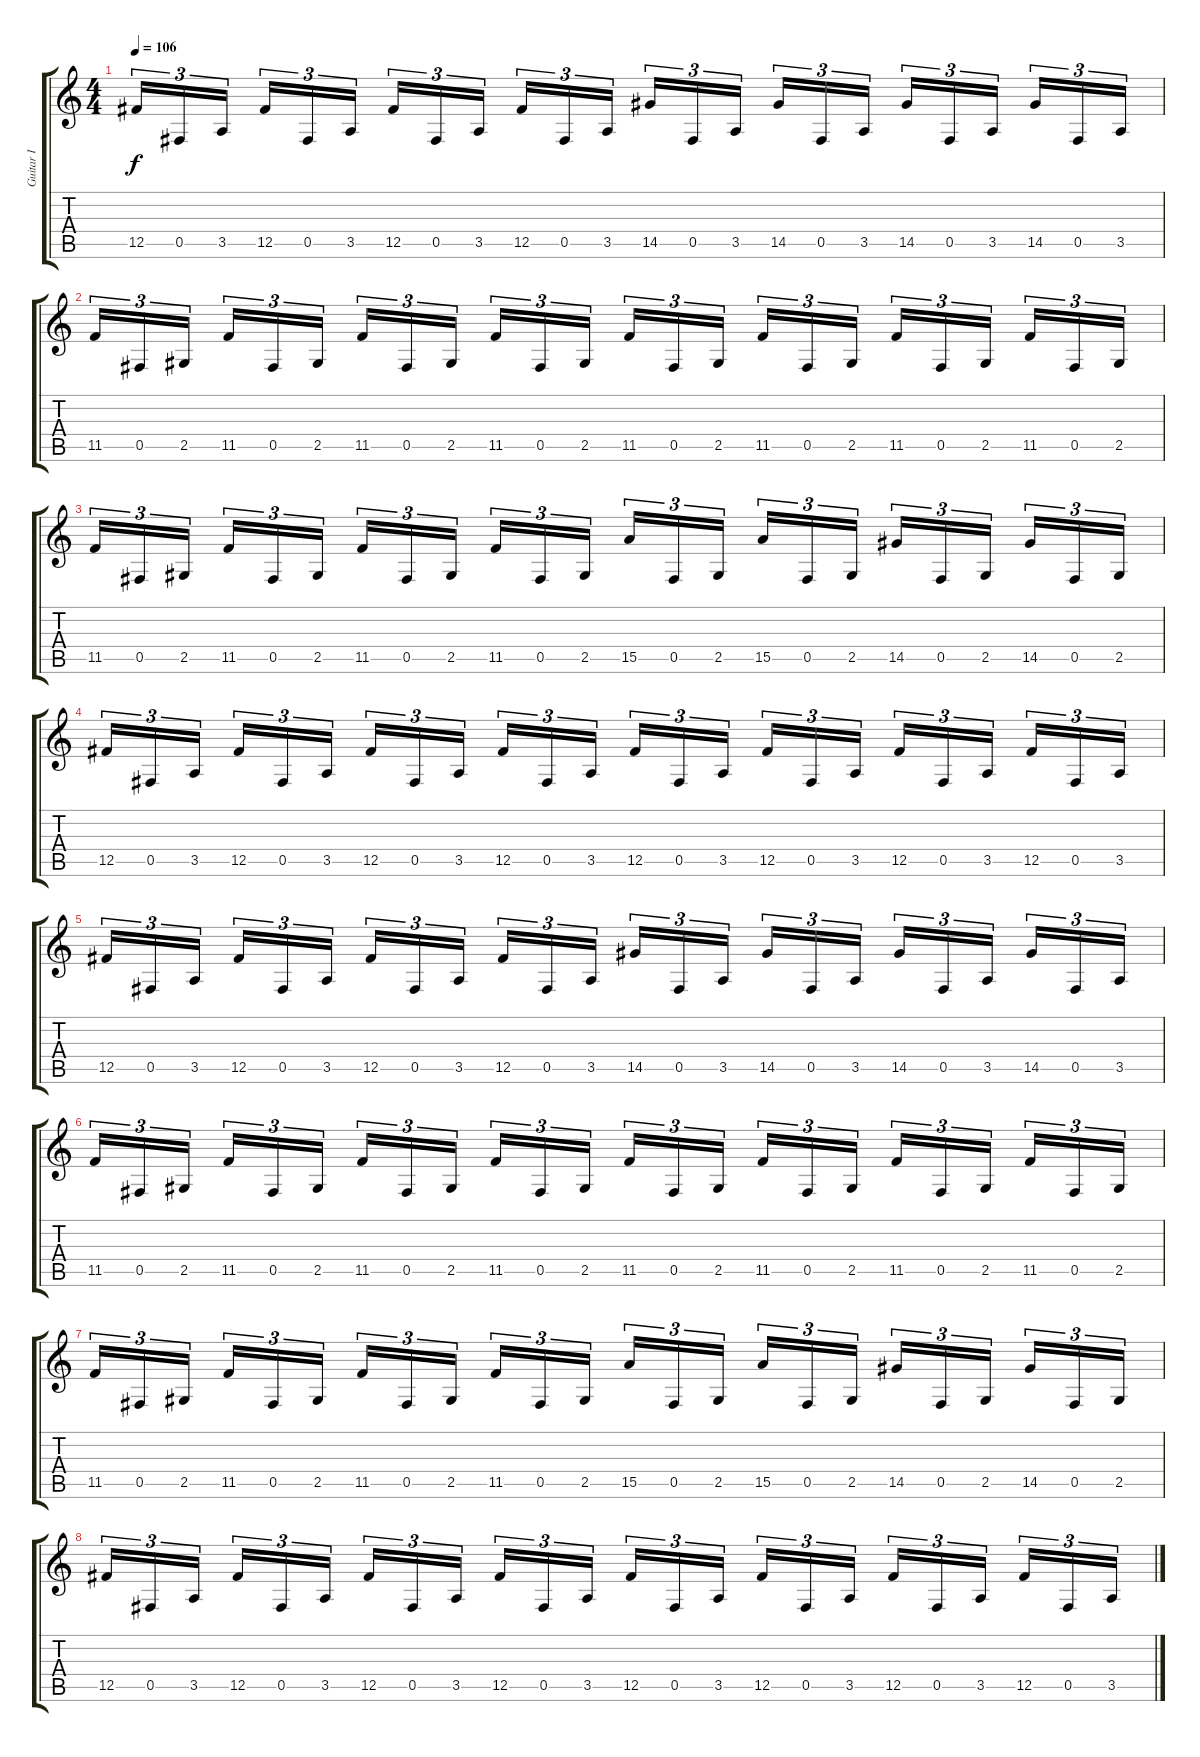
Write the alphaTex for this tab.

\track ("Guitar I" "Guitar I") {instrument distortionguitar}
\staff {score tabs}
\tuning (Db4 Ab3 E3 B2 Gb2 B1) {hide}
\ts (4 4)
\tempo 106
\clef g2
\ks c
12.5.16{tu (3 2) dy f} 0.5.16{tu (3 2)} 3.5.16{tu (3 2) beam splitsecondary} 12.5.16{tu (3 2)} 0.5.16{tu (3 2)} 3.5.16{tu (3 2)} 12.5.16{tu (3 2)} 0.5.16{tu (3 2)} 3.5.16{tu (3 2) beam splitsecondary} 12.5.16{tu (3 2)} 0.5.16{tu (3 2)} 3.5.16{tu (3 2)} 14.5.16{tu (3 2)} 0.5.16{tu (3 2)} 3.5.16{tu (3 2) beam splitsecondary} 14.5.16{tu (3 2)} 0.5.16{tu (3 2)} 3.5.16{tu (3 2)} 14.5.16{tu (3 2)} 0.5.16{tu (3 2)} 3.5.16{tu (3 2) beam splitsecondary} 14.5.16{tu (3 2)} 0.5.16{tu (3 2)} 3.5.16{tu (3 2)} |
11.5.16{tu (3 2)} 0.5.16{tu (3 2)} 2.5.16{tu (3 2) beam splitsecondary} 11.5.16{tu (3 2)} 0.5.16{tu (3 2)} 2.5.16{tu (3 2)} 11.5.16{tu (3 2)} 0.5.16{tu (3 2)} 2.5.16{tu (3 2) beam splitsecondary} 11.5.16{tu (3 2)} 0.5.16{tu (3 2)} 2.5.16{tu (3 2)} 11.5.16{tu (3 2)} 0.5.16{tu (3 2)} 2.5.16{tu (3 2) beam splitsecondary} 11.5.16{tu (3 2)} 0.5.16{tu (3 2)} 2.5.16{tu (3 2)} 11.5.16{tu (3 2)} 0.5.16{tu (3 2)} 2.5.16{tu (3 2) beam splitsecondary} 11.5.16{tu (3 2)} 0.5.16{tu (3 2)} 2.5.16{tu (3 2)} |
11.5.16{tu (3 2)} 0.5.16{tu (3 2)} 2.5.16{tu (3 2) beam splitsecondary} 11.5.16{tu (3 2)} 0.5.16{tu (3 2)} 2.5.16{tu (3 2)} 11.5.16{tu (3 2)} 0.5.16{tu (3 2)} 2.5.16{tu (3 2) beam splitsecondary} 11.5.16{tu (3 2)} 0.5.16{tu (3 2)} 2.5.16{tu (3 2)} 15.5.16{tu (3 2)} 0.5.16{tu (3 2)} 2.5.16{tu (3 2) beam splitsecondary} 15.5.16{tu (3 2)} 0.5.16{tu (3 2)} 2.5.16{tu (3 2)} 14.5.16{tu (3 2)} 0.5.16{tu (3 2)} 2.5.16{tu (3 2) beam splitsecondary} 14.5.16{tu (3 2)} 0.5.16{tu (3 2)} 2.5.16{tu (3 2)} |
12.5.16{tu (3 2)} 0.5.16{tu (3 2)} 3.5.16{tu (3 2) beam splitsecondary} 12.5.16{tu (3 2)} 0.5.16{tu (3 2)} 3.5.16{tu (3 2)} 12.5.16{tu (3 2)} 0.5.16{tu (3 2)} 3.5.16{tu (3 2) beam splitsecondary} 12.5.16{tu (3 2)} 0.5.16{tu (3 2)} 3.5.16{tu (3 2)} 12.5.16{tu (3 2)} 0.5.16{tu (3 2)} 3.5.16{tu (3 2) beam splitsecondary} 12.5.16{tu (3 2)} 0.5.16{tu (3 2)} 3.5.16{tu (3 2)} 12.5.16{tu (3 2)} 0.5.16{tu (3 2)} 3.5.16{tu (3 2) beam splitsecondary} 12.5.16{tu (3 2)} 0.5.16{tu (3 2)} 3.5.16{tu (3 2)} |
12.5.16{tu (3 2)} 0.5.16{tu (3 2)} 3.5.16{tu (3 2) beam splitsecondary} 12.5.16{tu (3 2)} 0.5.16{tu (3 2)} 3.5.16{tu (3 2)} 12.5.16{tu (3 2)} 0.5.16{tu (3 2)} 3.5.16{tu (3 2) beam splitsecondary} 12.5.16{tu (3 2)} 0.5.16{tu (3 2)} 3.5.16{tu (3 2)} 14.5.16{tu (3 2)} 0.5.16{tu (3 2)} 3.5.16{tu (3 2) beam splitsecondary} 14.5.16{tu (3 2)} 0.5.16{tu (3 2)} 3.5.16{tu (3 2)} 14.5.16{tu (3 2)} 0.5.16{tu (3 2)} 3.5.16{tu (3 2) beam splitsecondary} 14.5.16{tu (3 2)} 0.5.16{tu (3 2)} 3.5.16{tu (3 2)} |
11.5.16{tu (3 2)} 0.5.16{tu (3 2)} 2.5.16{tu (3 2) beam splitsecondary} 11.5.16{tu (3 2)} 0.5.16{tu (3 2)} 2.5.16{tu (3 2)} 11.5.16{tu (3 2)} 0.5.16{tu (3 2)} 2.5.16{tu (3 2) beam splitsecondary} 11.5.16{tu (3 2)} 0.5.16{tu (3 2)} 2.5.16{tu (3 2)} 11.5.16{tu (3 2)} 0.5.16{tu (3 2)} 2.5.16{tu (3 2) beam splitsecondary} 11.5.16{tu (3 2)} 0.5.16{tu (3 2)} 2.5.16{tu (3 2)} 11.5.16{tu (3 2)} 0.5.16{tu (3 2)} 2.5.16{tu (3 2) beam splitsecondary} 11.5.16{tu (3 2)} 0.5.16{tu (3 2)} 2.5.16{tu (3 2)} |
11.5.16{tu (3 2)} 0.5.16{tu (3 2)} 2.5.16{tu (3 2) beam splitsecondary} 11.5.16{tu (3 2)} 0.5.16{tu (3 2)} 2.5.16{tu (3 2)} 11.5.16{tu (3 2)} 0.5.16{tu (3 2)} 2.5.16{tu (3 2) beam splitsecondary} 11.5.16{tu (3 2)} 0.5.16{tu (3 2)} 2.5.16{tu (3 2)} 15.5.16{tu (3 2)} 0.5.16{tu (3 2)} 2.5.16{tu (3 2) beam splitsecondary} 15.5.16{tu (3 2)} 0.5.16{tu (3 2)} 2.5.16{tu (3 2)} 14.5.16{tu (3 2)} 0.5.16{tu (3 2)} 2.5.16{tu (3 2) beam splitsecondary} 14.5.16{tu (3 2)} 0.5.16{tu (3 2)} 2.5.16{tu (3 2)} |
12.5.16{tu (3 2)} 0.5.16{tu (3 2)} 3.5.16{tu (3 2) beam splitsecondary} 12.5.16{tu (3 2)} 0.5.16{tu (3 2)} 3.5.16{tu (3 2)} 12.5.16{tu (3 2)} 0.5.16{tu (3 2)} 3.5.16{tu (3 2) beam splitsecondary} 12.5.16{tu (3 2)} 0.5.16{tu (3 2)} 3.5.16{tu (3 2)} 12.5.16{tu (3 2)} 0.5.16{tu (3 2)} 3.5.16{tu (3 2) beam splitsecondary} 12.5.16{tu (3 2)} 0.5.16{tu (3 2)} 3.5.16{tu (3 2)} 12.5.16{tu (3 2)} 0.5.16{tu (3 2)} 3.5.16{tu (3 2) beam splitsecondary} 12.5.16{tu (3 2)} 0.5.16{tu (3 2)} 3.5.16{tu (3 2)}
